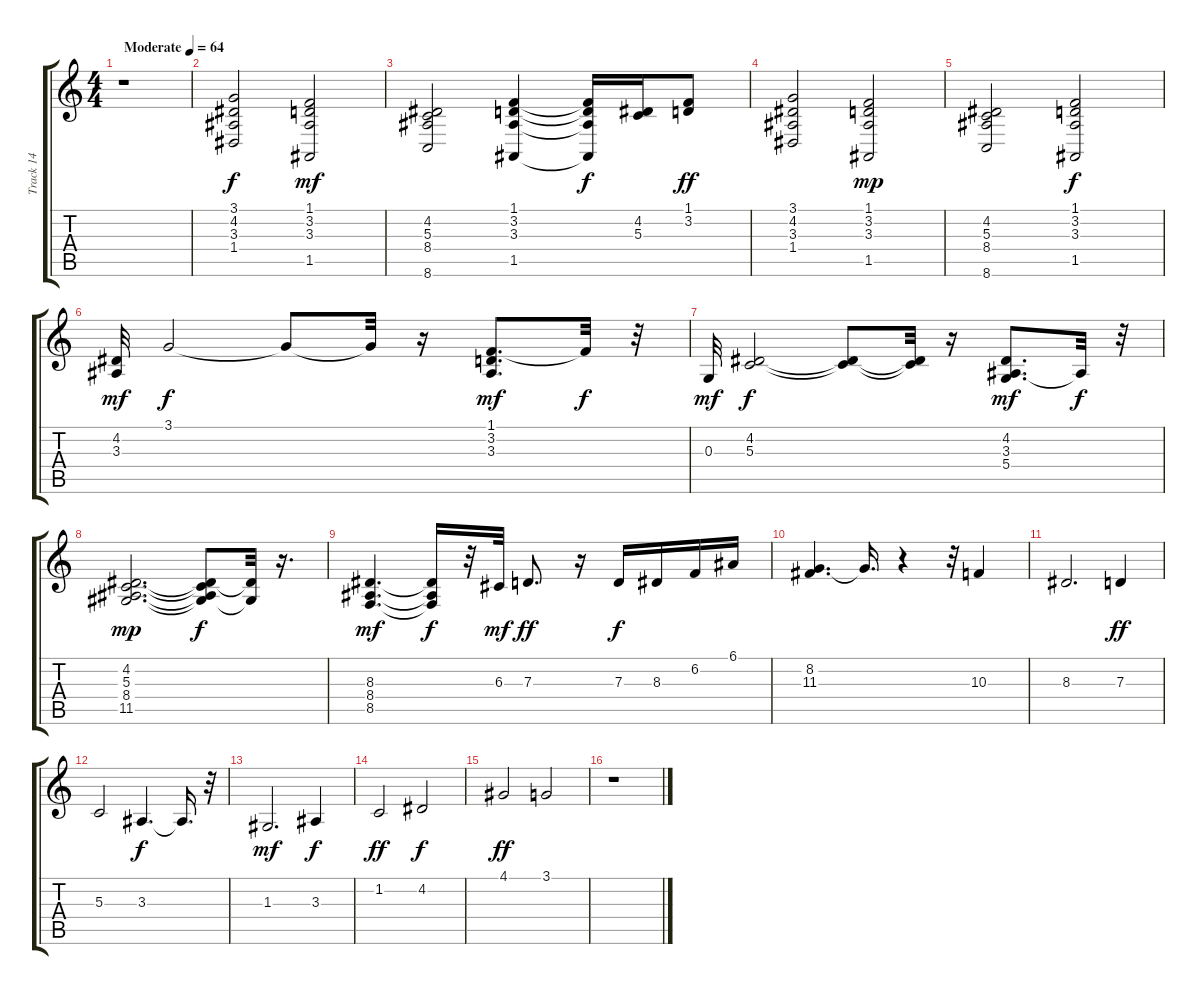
\track ("Track 14" "Track 14") {instrument electricpiano2}
\staff {score tabs}
\tuning (E4 B3 G3 D3 A2 E2) {hide}
\ts (4 4)
\tempo (64 "Moderate")
\clef g2
\ks c
r.1{dy f instrument electricpiano2} |
(3.1 4.2 3.3 1.4).2 (1.1 3.2 3.3 1.5).2{dy mf} |
(4.2 5.3 8.4 8.6).2 (1.1 3.2 3.3 1.5).4 (1.1{t} 3.2{t} 3.3{t} 1.5{t}).16{dy f} (4.2 5.3).16 (1.1 3.2).8{dy ff} |
(3.1 4.2 3.3 1.4).2 (1.1 3.2 3.3 1.5).2{dy mp} |
(4.2 5.3 8.4 8.6).2 (1.1 3.2 3.3 1.5).2{dy f} |
(4.2 3.3).32{dy mf} 3.1.2{dy f} 3.1{t}.8 3.1{t}.32 r.16 (1.1 3.2 3.3).8{d dy mf} 1.1{t}.32{dy f} r.32 |
0.3.32{dy mf} (4.2 5.3).2{dy f} (4.2{t} 5.3{t}).8 (4.2{t} 5.3{t}).32 r.16 (4.2 3.3 5.4).8{d dy mf} 3.3{t}.32{dy f} r.32 |
(4.2 5.3 8.4 11.5).2{d dy mp} (4.2{t} 5.3{t} 8.4{t} 11.5{t}).8{dy f} (4.2{t} 11.5{t}).32 r.16{d} |
(8.3 8.4 8.5).4{d dy mf} (8.3{t} 8.4{t} 8.5{t}).16{dy f} r.32 6.3.32{dy mf} 7.3.8{d dy ff} r.16 7.3.16{dy f} 8.3.16 6.2.16 6.1.16 |
(8.2 11.3).4{d} 8.2{t}.16{d} r.4 r.32 10.3.4 |
8.3.2{d} 7.3.4{dy ff} |
5.3.2 3.3.4{d dy f} 3.3{t}.16{d} r.32 |
1.3.2{d dy mf} 3.3.4{dy f} |
1.2.2{dy ff} 4.2.2{dy f} |
4.1.2{dy ff} 3.1.2 |
r.1
